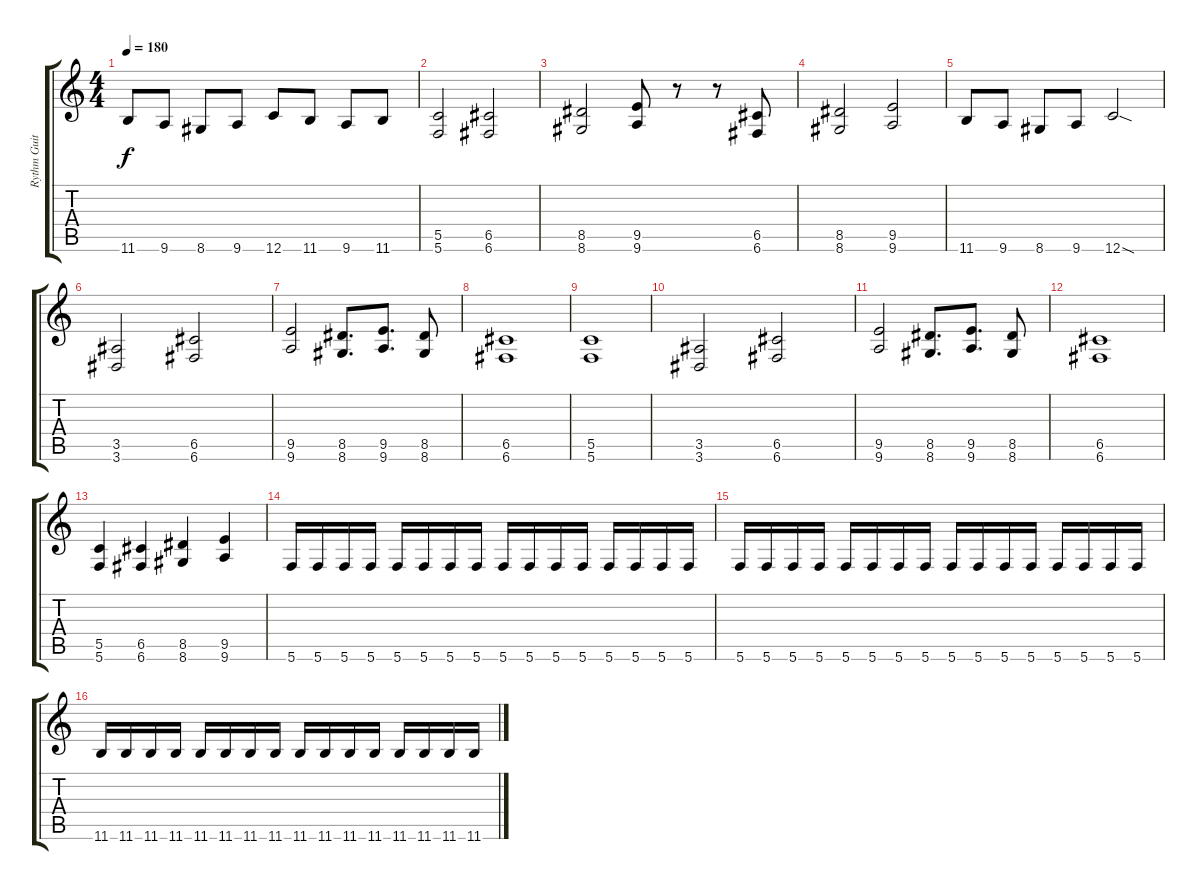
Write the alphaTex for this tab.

\track ("Rythm Guitar" "Rythm Guit") {instrument distortionguitar}
\staff {score tabs}
\tuning (D4 A3 F3 C3 G2 C2) {hide}
\ts (4 4)
\tempo 180
\clef g2
\ks c
11.6.8{dy f} 9.6.8 8.6.8 9.6.8 12.6.8 11.6.8 9.6.8 11.6.8 |
(5.5 5.6).2 (6.5 6.6).2 |
(8.5 8.6).2 (9.5 9.6).8 r.8 r.8 (6.5 6.6).8 |
(8.5 8.6).2 (9.5 9.6).2 |
11.6.8 9.6.8 8.6.8 9.6.8 12.6{sod}.2 |
(3.5 3.6).2 (6.5 6.6).2 |
(9.5 9.6).2 (8.5 8.6).8{d} (9.5 9.6).8{d} (8.5 8.6).8 |
(6.5 6.6).1 |
(5.5 5.6).1 |
(3.5 3.6).2 (6.5 6.6).2 |
(9.5 9.6).2 (8.5 8.6).8{d} (9.5 9.6).8{d} (8.5 8.6).8 |
(6.5 6.6).1 |
(5.5 5.6).4 (6.5 6.6).4 (8.5 8.6).4 (9.5 9.6).4 |
5.6.16{volume 16} 5.6.16 5.6.16 5.6.16 5.6.16 5.6.16 5.6.16 5.6.16 5.6.16 5.6.16 5.6.16 5.6.16 5.6.16 5.6.16 5.6.16 5.6.16 |
5.6.16 5.6.16 5.6.16 5.6.16 5.6.16 5.6.16 5.6.16 5.6.16 5.6.16 5.6.16 5.6.16 5.6.16 5.6.16 5.6.16 5.6.16 5.6.16 |
11.6.16 11.6.16 11.6.16 11.6.16 11.6.16 11.6.16 11.6.16 11.6.16 11.6.16 11.6.16 11.6.16 11.6.16 11.6.16 11.6.16 11.6.16 11.6.16
